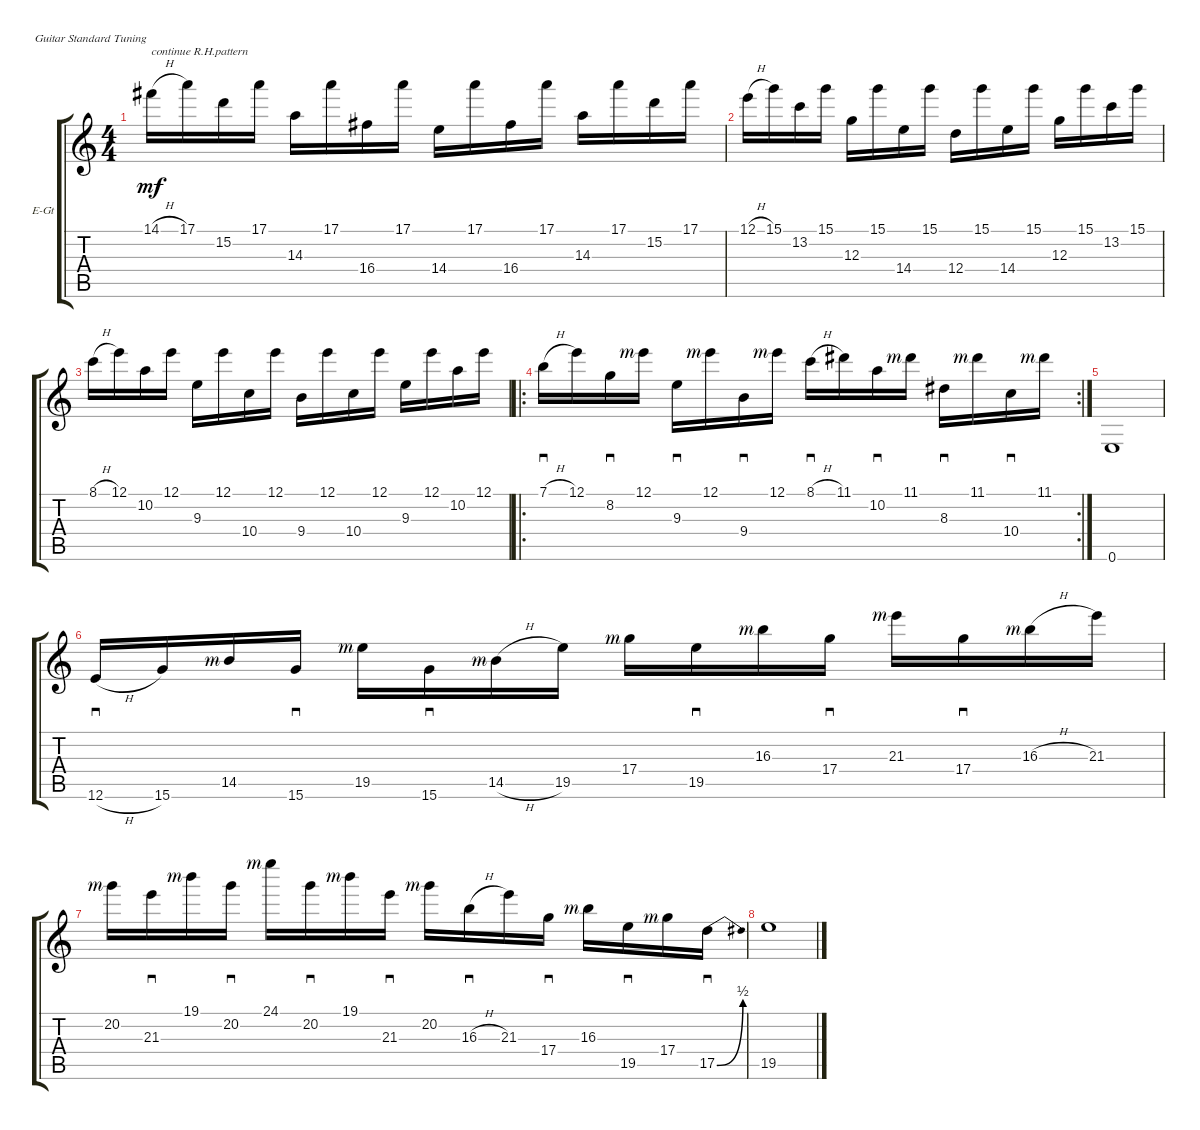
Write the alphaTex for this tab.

\defaultSystemsLayout 4
\bracketExtendMode groupsimilarinstruments
\firstSystemTrackNameOrientation horizontal
\otherSystemsTrackNameOrientation horizontal
\track ("Electric Guitar" "E-Gt") {instrument overdrivenguitar}
\staff {score tabs}
\tuning (E4 B3 G3 D3 A2 E2)
\ts (4 4)
\tempo (180 hide)
\clef g2
\ks c
14.1{h}.16{txt "continue R.H.pattern" dy mf} 17.1.16 15.2.16 17.1.16 14.3.16 17.1.16 16.4.16 17.1.16 14.4.16 17.1.16 16.4.16 17.1.16 14.3.16 17.1.16 15.2.16 17.1.16 |
12.1{h}.16 15.1.16 13.2.16 15.1.16 12.3.16 15.1.16 14.4.16 15.1.16 12.4.16 15.1.16 14.4.16 15.1.16 12.3.16 15.1.16 13.2.16 15.1.16 |
8.1{h}.16 12.1.16 10.2.16 12.1.16 9.3.16 12.1.16 10.4.16 12.1.16 9.4.16 12.1.16 10.4.16 12.1.16 9.3.16 12.1.16 10.2.16 12.1.16 |
\ro
\rc 2
7.1{h}.16{sd} 12.1.16 8.2.16{sd} 12.1{rf 3}.16 9.3.16{sd} 12.1{rf 3}.16 9.4.16{sd} 12.1{rf 3}.16 8.1{h}.16{sd} 11.1.16 10.2.16{sd} 11.1{rf 3}.16 8.3.16{sd} 11.1{rf 3}.16 10.4.16{sd} 11.1{rf 3}.16 |
0.6.1 |
12.6{h}.16{sd} 15.6.16 14.5{rf 3}.16 15.6.16{sd} 19.5{rf 3}.16 15.6.16{sd} 14.5{h rf 3}.16 19.5.16 17.4{rf 3}.16 19.5.16{sd} 16.3{rf 3}.16 17.4.16{sd} 21.3{rf 3}.16 17.4.16{sd} 16.3{h rf 3}.16 21.3.16 |
20.2{rf 3}.16 21.3.16{sd} 19.1{rf 3}.16 20.2.16{sd} 24.1{rf 3}.16 20.2.16{sd} 19.1{rf 3}.16 21.3.16{sd} 20.2{rf 3}.16 16.3{h}.16{sd} 21.3.16 17.4.16{sd} 16.3{rf 3}.16 19.5.16{sd} 17.4{rf 3}.16 17.5{be (bend 0 0 56.4 2)}.16{sd} |
19.5.1
